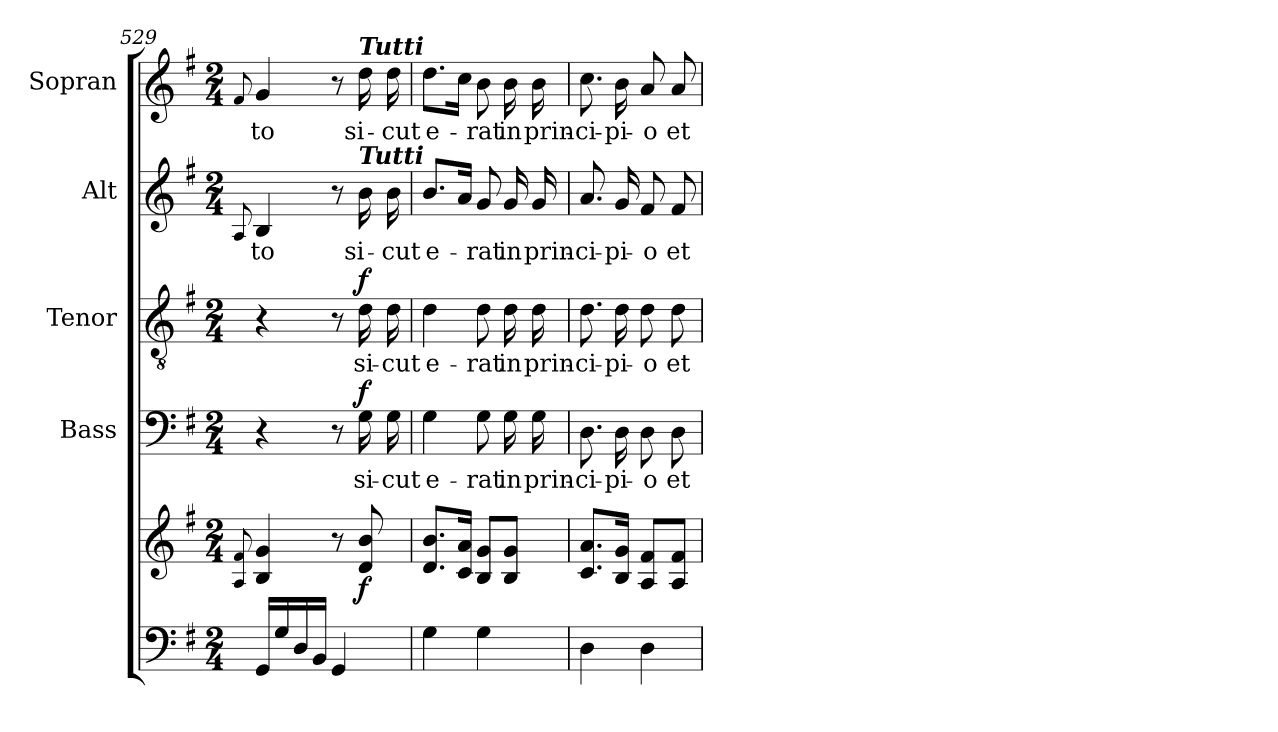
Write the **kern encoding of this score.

**kern	**kern	**dynam	**kern	**text	**dynam	**kern	**text	**dynam	**kern	**text	**kern	**text
*part5	*part5	*part5	*part4	*part4	*part4	*part3	*part3	*part3	*part2	*part2	*part1	*part1
*staff6	*staff5	*staff5/6	*staff4	*staff4	*staff4	*staff3	*staff3	*staff3	*staff2	*staff2	*staff1	*staff1
*	*	*	*I"Bass	*	*	*I"Tenor	*	*	*I"Alt	*	*I"Sopran	*
*	*	*	*I'B.	*	*	*I'T.	*	*	*I'A.	*	*I'S.	*
*clefF4	*clefG2	*	*clefF4	*	*	*clefGv2	*	*	*clefG2	*	*clefG2	*
*k[f#]	*k[f#]	*	*k[f#]	*	*	*k[f#]	*	*	*k[f#]	*	*k[f#]	*
*G:	*G:	*	*G:	*	*	*G:	*	*	*G:	*	*G:	*
*M2/4	*M2/4	*	*M2/4	*	*	*M2/4	*	*	*M2/4	*	*M2/4	*
=529	=529	=529	=529	=529	=529	=529	=529	=529	=529	=529	=529	=529
.	8qqA/ 8qqf#/	.	.	.	.	.	.	.	8qqA/	.	8qqf#/	.
!	!	!	!	!	!	!	!	!	!	!LO:LY:b	!	!LO:LY:b
16GG/LL	4B/ 4g/	.	4r	.	.	4r	.	.	4B/	-to	4g/	-to
16G/	.	.	.	.	.	.	.	.	.	.	.	.
16D/	.	.	.	.	.	.	.	.	.	.	.	.
16BB/JJ	.	.	.	.	.	.	.	.	.	.	.	.
4GG/	8r	.	8r	.	.	8r	.	.	8r	.	8r	.
!	!	!	!	!	!	!	!	!	!	!	!LO:TX:a:Bi:t=Tutti	!
!	!	!	!	!	!	!	!	!	!LO:TX:a:Bi:t=Tutti	!	!	!
!	!	!LO:DY:b	!	!LO:LY:b	!LO:DY:a	!	!LO:LY:b	!LO:DY:a	!	!LO:LY:b	!	!LO:LY:b
.	8d/ 8b/	f	16G\	si-	f	16d\	si-	f	16b\	si-	16dd\	si-
!	!	!	!	!LO:LY:b	!	!	!LO:LY:b	!	!	!LO:LY:b	!	!LO:LY:b
.	.	.	16G\	-cut	.	16d\	-cut	.	16b\	-cut	16dd\	-cut
=530	=530	=530	=530	=530	=530	=530	=530	=530	=530	=530	=530	=530
!	!	!	!	!LO:LY:b	!	!	!LO:LY:b	!	!	!LO:LY:b	!	!LO:LY:b
4G\	8.d/ 8.b/L	.	4G\	e-	.	4d\	e-	.	8.b/L	e-	8.dd\L	e-
.	16c/ 16a/Jk	.	.	.	.	.	.	.	16a/Jk	.	16cc\Jk	.
!	!	!	!	!LO:LY:b	!	!	!LO:LY:b	!	!	!LO:LY:b	!	!LO:LY:b
4G\	8B/ 8g/L	.	8G\	-rat	.	8d\	-rat	.	8g/	-rat	8b\	-rat
!	!	!	!	!LO:LY:b	!	!	!LO:LY:b	!	!	!LO:LY:b	!	!LO:LY:b
.	8B/ 8g/J	.	16G\	in	.	16d\	in	.	16g/	in	16b\	in
!	!	!	!	!LO:LY:b	!	!	!LO:LY:b	!	!	!LO:LY:b	!	!LO:LY:b
.	.	.	16G\	prin-	.	16d\	prin-	.	16g/	prin-	16b\	prin-
!!LO:LB:g=z
=531	=531	=531	=531	=531	=531	=531	=531	=531	=531	=531	=531	=531
!	!	!	!	!LO:LY:b	!	!	!LO:LY:b	!	!	!LO:LY:b	!	!LO:LY:b
4D\	8.c/ 8.a/L	.	8.D\	-ci-	.	8.d\	-ci-	.	8.a/	-ci-	8.cc\	-ci-
!	!	!	!	!LO:LY:b	!	!	!LO:LY:b	!	!	!LO:LY:b	!	!LO:LY:b
.	16B/ 16g/Jk	.	16D\	-pi-	.	16d\	-pi-	.	16g/	-pi-	16b\	-pi-
!	!	!	!	!LO:LY:b	!	!	!LO:LY:b	!	!	!LO:LY:b	!	!LO:LY:b
4D\	8A/ 8f#/L	.	8D\	-o	.	8d\	-o	.	8f#/	-o	8a/	-o
!	!	!	!	!LO:LY:b	!	!	!LO:LY:b	!	!	!LO:LY:b	!	!LO:LY:b
.	8A/ 8f#/J	.	8D\	et	.	8d\	et	.	8f#/	et	8a/	et
=	=	=	=	=	=	=	=	=	=	=	=	=
*-	*-	*-	*-	*-	*-	*-	*-	*-	*-	*-	*-	*-
